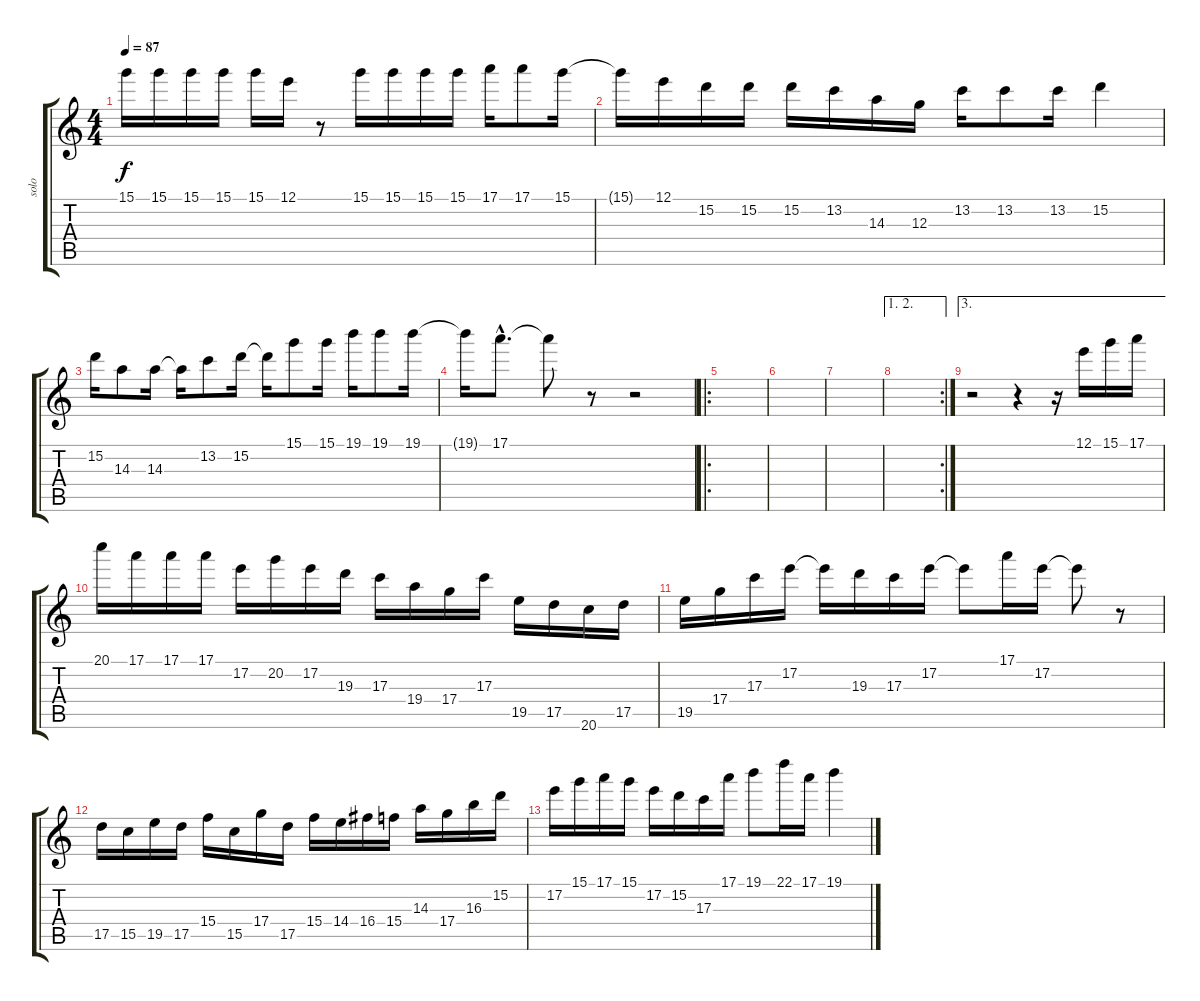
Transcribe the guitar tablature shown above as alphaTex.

\track ("solo" "solo") {instrument distortionguitar}
\staff {score tabs}
\tuning (E4 B3 G3 D3 A2 E2) {hide}
\ts (4 4)
\tempo 87
\clef g2
\ks c
15.1.16{dy f} 15.1.16 15.1.16 15.1.16 15.1.16 12.1.16 r.8 15.1.16 15.1.16 15.1.16 15.1.16 17.1.16 17.1.8 15.1.16 |
15.1{t}.16 12.1.16 15.2.16 15.2.16 15.2.16 13.2.16 14.3.16 12.3.16 13.2.16 13.2.8 13.2.16 15.2.4 |
15.2.16 14.3.8 14.3.16 14.3{t}.16 13.2.8 15.2.16 15.2{t}.16 15.1.8 15.1.16 19.1.16 19.1.8 19.1.16 |
19.1{t}.16 17.1{hac}.8{d} 17.1{t}.8 r.8 r.2 |
\ro
|
|
|
\ae (1 2)
\rc 2
|
\ae 3
r.2 r.4 r.16 12.1.16 15.1.16 17.1.16 |
20.1.16 17.1.16 17.1.16 17.1.16 17.2.16 20.2.16 17.2.16 19.3.16 17.3.16 19.4.16 17.4.16 17.3.16 19.5.16 17.5.16 20.6.16 17.5.16 |
19.5.16 17.4.16 17.3.16 17.2.16 17.2{t}.16 19.3.16 17.3.16 17.2.16 17.2{t}.8 17.1.16 17.2.16 17.2{t}.8 r.8 |
17.5.16 15.5.16 19.5.16 17.5.16 15.4.16 15.5.16 17.4.16 17.5.16 15.4.16 14.4.16 16.4.16 15.4.16 14.3.16 17.4.16 16.3.16 15.2.16 |
17.2.16 15.1.16 17.1.16 15.1.16 17.2.16 15.2.16 17.3.16 17.1.16 19.1.8 22.1.16 17.1.16 19.1.4
